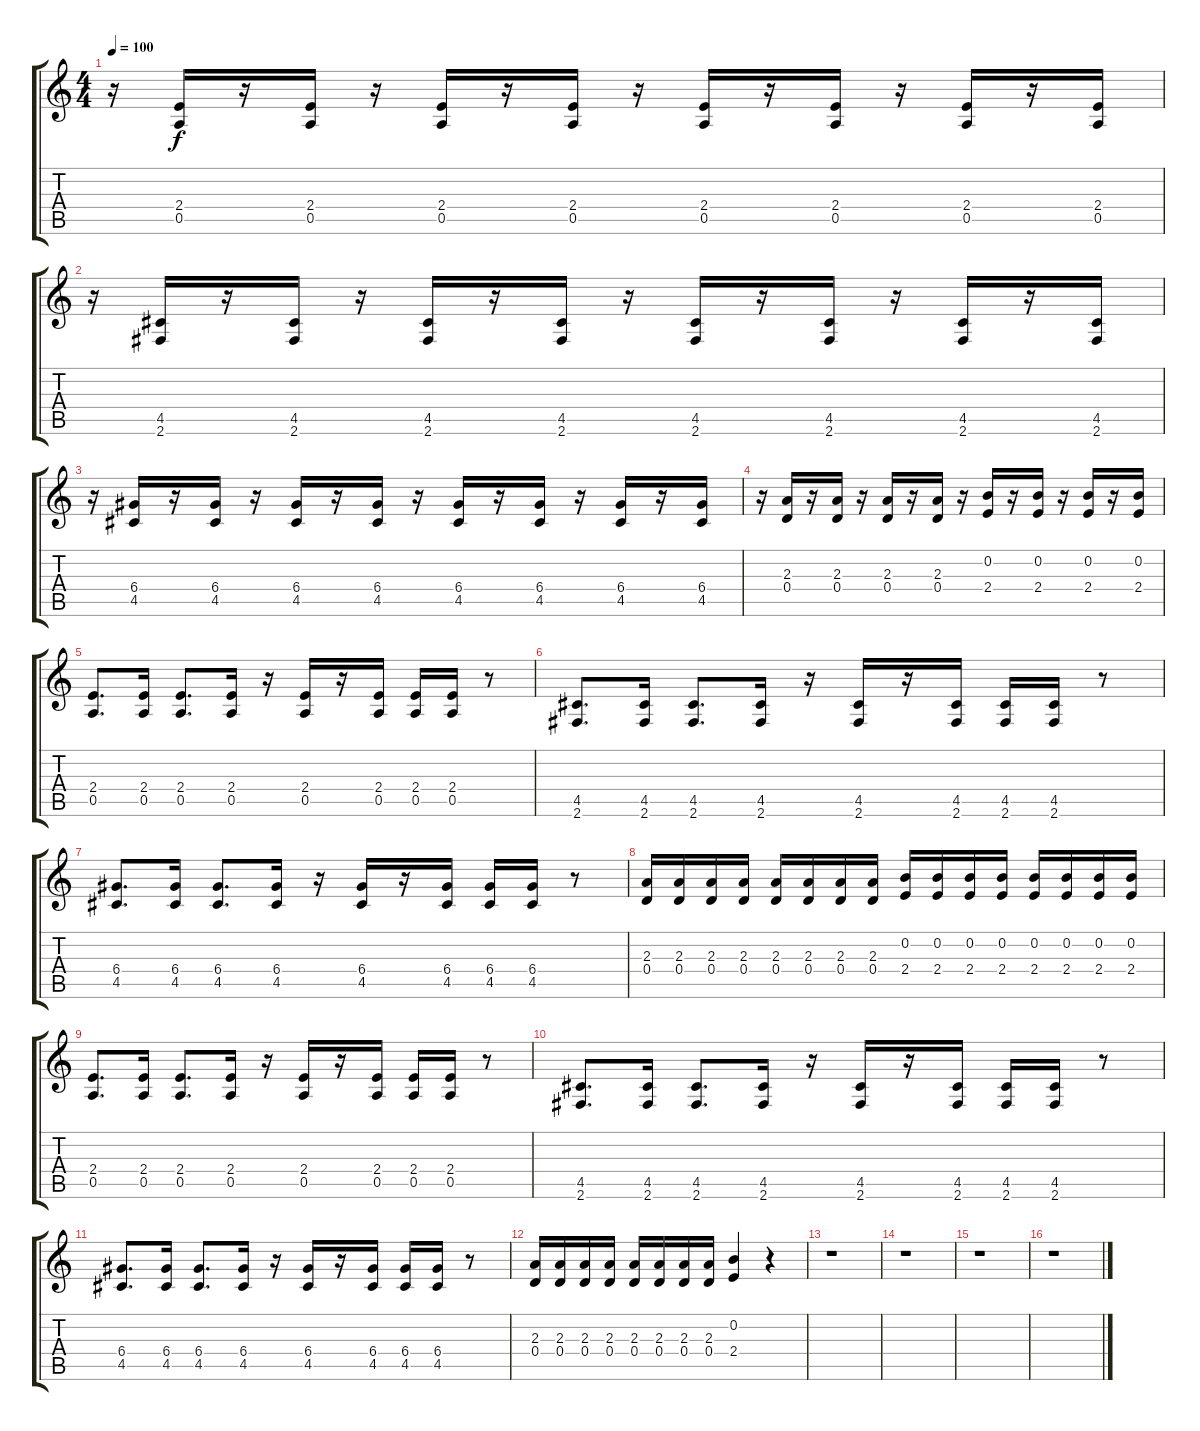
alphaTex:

\track "" {instrument distortionguitar}
\staff {score tabs}
\tuning (E4 B3 G3 D3 A2 E2) {hide}
\ts (4 4)
\tempo 100
\clef g2
\ks c
r.16{dy f} (2.4 0.5).16 r.16 (2.4 0.5).16 r.16 (2.4 0.5).16 r.16 (2.4 0.5).16 r.16 (2.4 0.5).16 r.16 (2.4 0.5).16 r.16 (2.4 0.5).16 r.16 (2.4 0.5).16 |
r.16 (4.5 2.6).16 r.16 (4.5 2.6).16 r.16 (4.5 2.6).16 r.16 (4.5 2.6).16 r.16 (4.5 2.6).16 r.16 (4.5 2.6).16 r.16 (4.5 2.6).16 r.16 (4.5 2.6).16 |
r.16 (6.4 4.5).16 r.16 (6.4 4.5).16 r.16 (6.4 4.5).16 r.16 (6.4 4.5).16 r.16 (6.4 4.5).16 r.16 (6.4 4.5).16 r.16 (6.4 4.5).16 r.16 (6.4 4.5).16 |
r.16 (2.3 0.4).16 r.16 (2.3 0.4).16 r.16 (2.3 0.4).16 r.16 (2.3 0.4).16 r.16 (0.2 2.4).16 r.16 (0.2 2.4).16 r.16 (0.2 2.4).16 r.16 (0.2 2.4).16 |
(2.4 0.5).8{d} (2.4 0.5).16 (2.4 0.5).8{d} (2.4 0.5).16 r.16 (2.4 0.5).16 r.16 (2.4 0.5).16 (2.4 0.5).16 (2.4 0.5).16 r.8 |
(4.5 2.6).8{d} (4.5 2.6).16 (4.5 2.6).8{d} (4.5 2.6).16 r.16 (4.5 2.6).16 r.16 (4.5 2.6).16 (4.5 2.6).16 (4.5 2.6).16 r.8 |
(6.4 4.5).8{d} (6.4 4.5).16 (6.4 4.5).8{d} (6.4 4.5).16 r.16 (6.4 4.5).16 r.16 (6.4 4.5).16 (6.4 4.5).16 (6.4 4.5).16 r.8 |
(2.3 0.4).16 (2.3 0.4).16 (2.3 0.4).16 (2.3 0.4).16 (2.3 0.4).16 (2.3 0.4).16 (2.3 0.4).16 (2.3 0.4).16 (0.2 2.4).16 (0.2 2.4).16 (0.2 2.4).16 (0.2 2.4).16 (0.2 2.4).16 (0.2 2.4).16 (0.2 2.4).16 (0.2 2.4).16 |
(2.4 0.5).8{d} (2.4 0.5).16 (2.4 0.5).8{d} (2.4 0.5).16 r.16 (2.4 0.5).16 r.16 (2.4 0.5).16 (2.4 0.5).16 (2.4 0.5).16 r.8 |
(4.5 2.6).8{d} (4.5 2.6).16 (4.5 2.6).8{d} (4.5 2.6).16 r.16 (4.5 2.6).16 r.16 (4.5 2.6).16 (4.5 2.6).16 (4.5 2.6).16 r.8 |
(6.4 4.5).8{d} (6.4 4.5).16 (6.4 4.5).8{d} (6.4 4.5).16 r.16 (6.4 4.5).16 r.16 (6.4 4.5).16 (6.4 4.5).16 (6.4 4.5).16 r.8 |
(2.3 0.4).16 (2.3 0.4).16 (2.3 0.4).16 (2.3 0.4).16 (2.3 0.4).16 (2.3 0.4).16 (2.3 0.4).16 (2.3 0.4).16 (0.2 2.4).4 r.4 |
r.1 |
r.1 |
r.1 |
r.1
